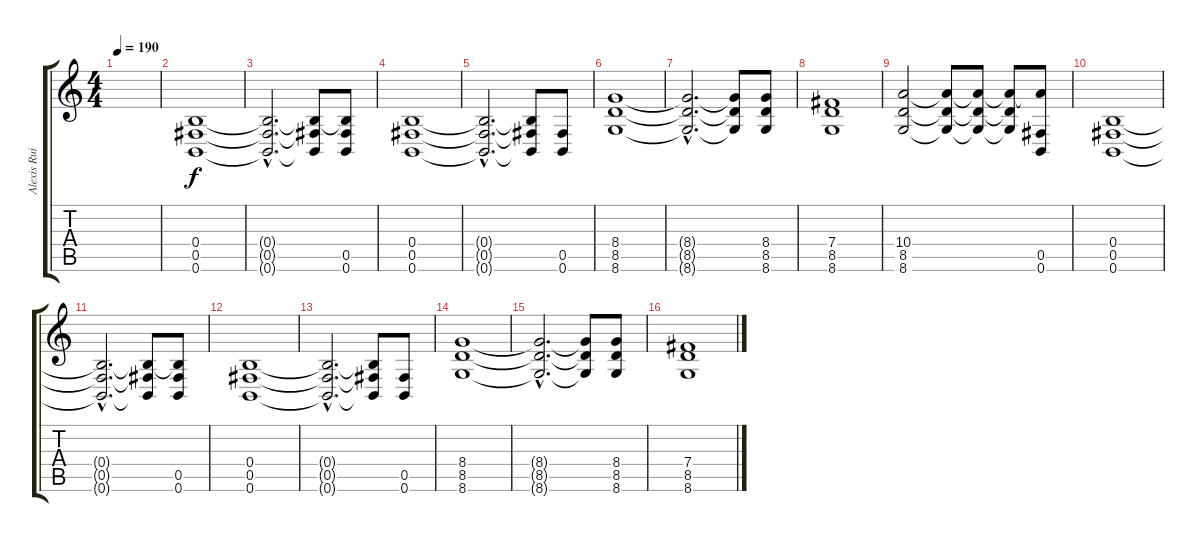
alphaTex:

\track ("Alexis Ruiz (Guitarra 1)" "Alexis Rui") {instrument distortionguitar}
\staff {score tabs}
\tuning (Db4 Ab3 E3 B2 Gb2 B1) {hide}
\ts (4 4)
\tempo 190
\clef g2
\ks c
|
(0.4 0.5 0.6).1 |
(0.4{hac t} 0.5{hac t} 0.6{hac t}).2{d} (0.4{t} 0.5{t} 0.6{t}).8 (0.4{t} 0.5 0.6).8 |
(0.4 0.5 0.6).1 |
(0.4{hac t} 0.5{hac t} 0.6{hac t}).2{d} (0.4{t} 0.5{t} 0.6{t}).8 (0.5 0.6).8 |
(8.4 8.5 8.6).1 |
(8.4{hac t} 8.5{hac t} 8.6{hac t}).2{d} (8.4{t} 8.5{t} 8.6{t}).8 (8.4 8.5 8.6).8 |
(7.4 8.5 8.6).1 |
(10.4 8.5 8.6).2 (10.4{t} 8.5{t} 8.6{t}).8 (10.4{t} 8.5{t} 8.6{t}).8 (10.4{t} 8.5{t} 8.6{t}).8 (10.4{t} 0.5 0.6).8 |
(0.4 0.5 0.6).1 |
(0.4{hac t} 0.5{hac t} 0.6{hac t}).2{d} (0.4{t} 0.5{t} 0.6{t}).8 (0.4{t} 0.5 0.6).8 |
(0.4 0.5 0.6).1 |
(0.4{hac t} 0.5{hac t} 0.6{hac t}).2{d} (0.4{t} 0.5{t} 0.6{t}).8 (0.5 0.6).8 |
(8.4 8.5 8.6).1 |
(8.4{hac t} 8.5{hac t} 8.6{hac t}).2{d} (8.4{t} 8.5{t} 8.6{t}).8 (8.4 8.5 8.6).8 |
(7.4 8.5 8.6).1
